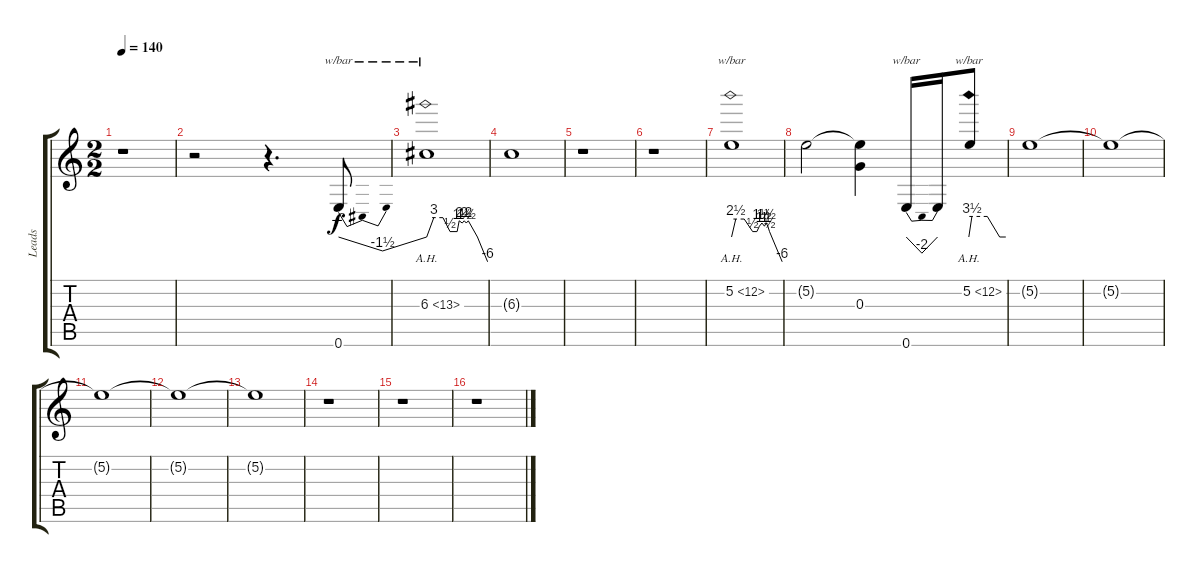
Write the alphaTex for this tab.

\track ("Leads" "Leads") {instrument distortionguitar}
\staff {score tabs}
\tuning (E4 B3 G3 D3 A2 E2) {hide}
\ts (2 2)
\tempo 140
\clef g2
\ks c
r.1{dy f} |
r.2 r.4{d} 0.6.8{tbe (dip default 0 0 30 -6 60 0)} |
6.3{ah 7}.1{tbe (custom default 0 0 7 12 16 12 23 2 30 2 32 8 35 6 37 8 39 6 41 8 50 0 60 -24)} |
6.3{t}.1 |
r.1 |
r.1 |
5.2{ah 7}.1{tbe (custom default 0 0 5 10 15 10 25 2 30 2 33 4 36 6 39 4 41 6 43 4 45 2 60 -24)} |
5.2{t}.2 (5.2{t} 0.3).4 0.6.16{tbe (dip default 0 0 30 -8 60 0)} 0.6{t}.16 5.2{ah 7}.8{tbe (custom default 0 0 5 14 30 14 50 0 60 0)} |
5.2{t}.1 |
5.2{t}.1 |
5.2{t}.1 |
5.2{t}.1 |
5.2{t}.1 |
r.1 |
r.1 |
r.1
